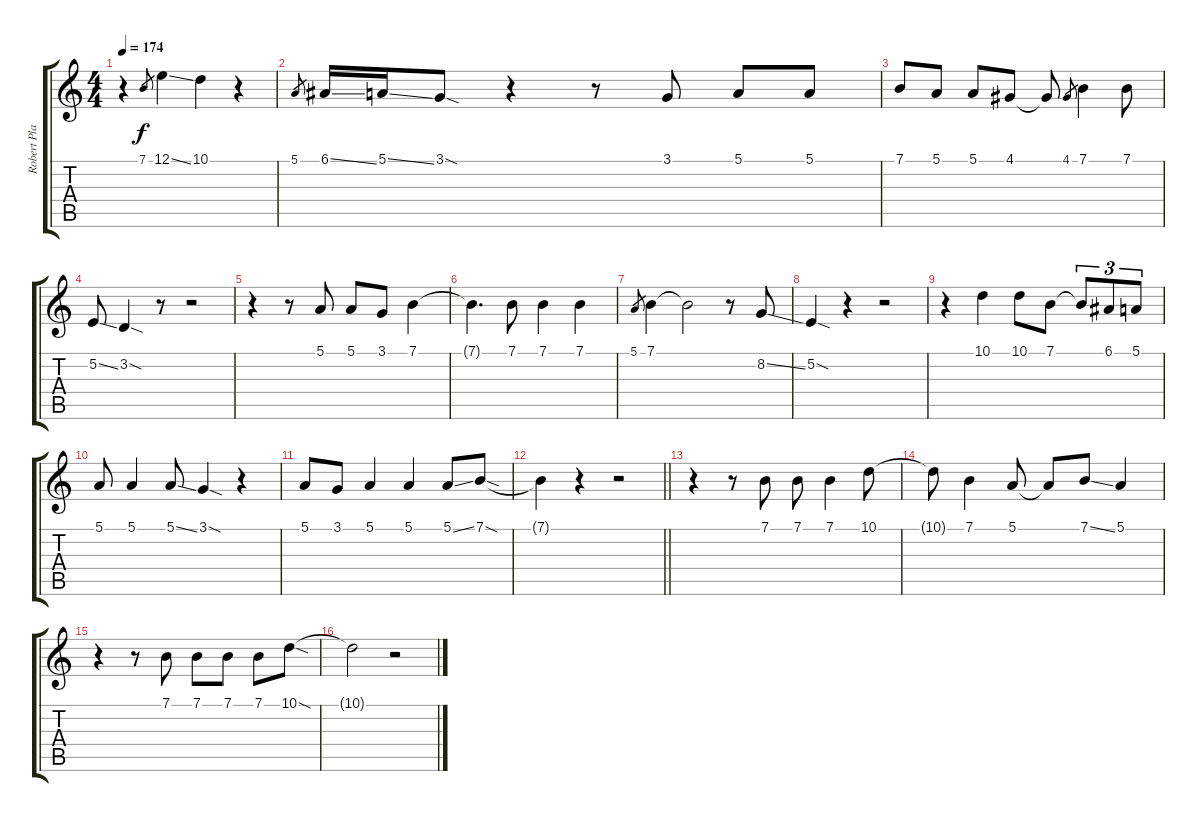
\track ("Robert Plant - Vocal" "Robert Pla") {instrument flute}
\staff {score tabs}
\tuning (E4 B3 G3 D3 A2 E2) {hide}
\ts (4 4)
\tempo 174
\clef g2
\ks c
r.4{dy f} 7.1.8{gr} 12.1{ss}.4 10.1.4 r.4 |
5.1.8{gr} 6.1{ss}.16 5.1{ss}.16 3.1{sod}.8 r.4 r.8 3.1.8 5.1.8 5.1.8 |
7.1.8 5.1.8 5.1.8 4.1.8 4.1{t}.8 4.1.8{gr} 7.1.4 7.1.8 |
5.2{ss}.8 3.2{sod}.4 r.8 r.2 |
r.4 r.8 5.1.8 5.1.8 3.1.8 7.1.4 |
7.1{t}.4{d} 7.1.8 7.1.4 7.1.4 |
5.1.8{gr} 7.1.4 7.1{t}.2 r.8 8.2{ss}.8 |
5.2{sod}.4 r.4 r.2 |
r.4 10.1.4 10.1.8 7.1.8 7.1{t}.8{tu (3 2)} 6.1.8{tu (3 2)} 5.1.8{tu (3 2)} |
5.1.8 5.1.4 5.1{ss}.8 3.1{sod}.4 r.4 |
5.1.8 3.1.8 5.1.4 5.1.4 5.1{ss}.8 7.1{sod}.8 |
\barLineRight lightlight
7.1{t}.4 r.4 r.2 |
r.4 r.8 7.1.8 7.1.8 7.1.4 10.1.8 |
10.1{t}.8 7.1.4 5.1.8 5.1{t}.8 7.1{ss}.8 5.1.4 |
r.4 r.8 7.1.8 7.1.8 7.1.8 7.1.8 10.1{sod}.8 |
10.1{t}.2 r.2
